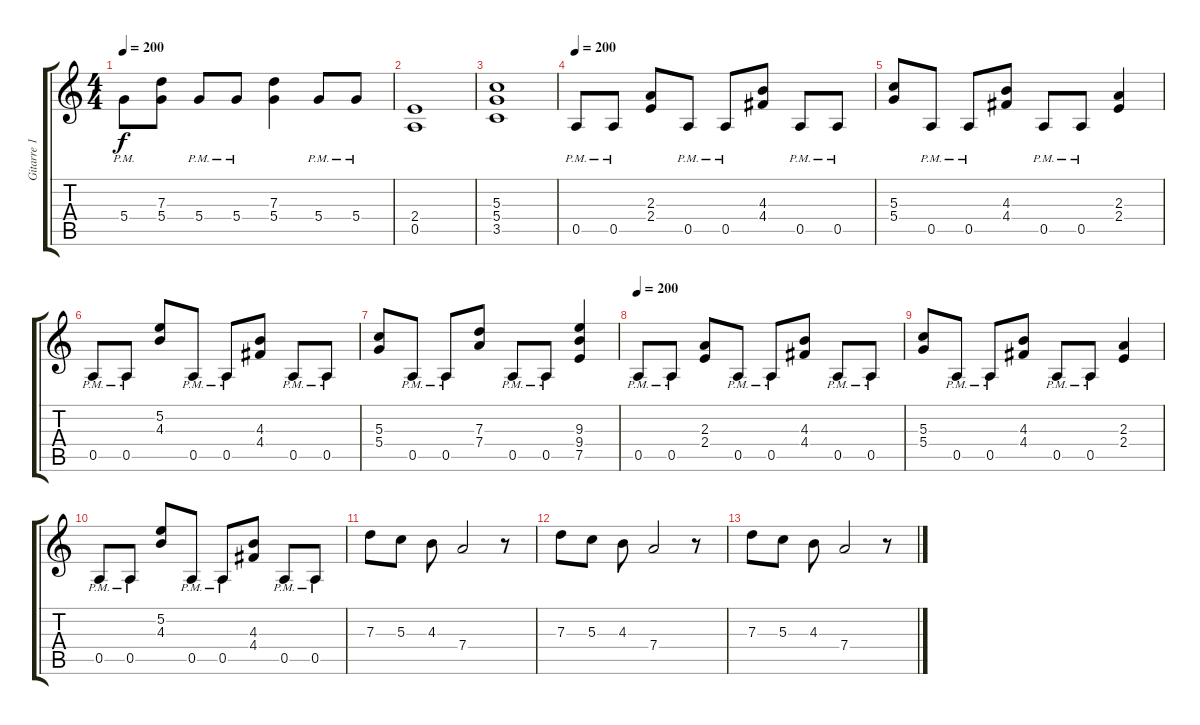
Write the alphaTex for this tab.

\track ("Gitarre 1" "Gitarre 1") {instrument distortionguitar}
\staff {score tabs}
\tuning (E4 B3 G3 D3 A2 E2) {hide}
\ts (4 4)
\tempo 200
\clef g2
\ks c
5.4{pm}.8{dy f} (7.3 5.4).8 5.4{pm}.8 5.4{pm}.8 (7.3 5.4).4 5.4{pm}.8 5.4{pm}.8 |
(2.4 0.5).1 |
(5.3 5.4 3.5).1 |
\tempo 200
0.5{pm}.8 0.5{pm}.8 (2.3 2.4).8 0.5{pm}.8 0.5{pm}.8 (4.3 4.4).8 0.5{pm}.8 0.5{pm}.8 |
(5.3 5.4).8 0.5{pm}.8 0.5{pm}.8 (4.3 4.4).8 0.5{pm}.8 0.5{pm}.8 (2.3 2.4).4 |
0.5{pm}.8 0.5{pm}.8 (5.2 4.3).8 0.5{pm}.8 0.5{pm}.8 (4.3 4.4).8 0.5{pm}.8 0.5{pm}.8 |
(5.3 5.4).8 0.5{pm}.8 0.5{pm}.8 (7.3 7.4).8 0.5{pm}.8 0.5{pm}.8 (9.3 9.4 7.5).4 |
\tempo 200
0.5{pm}.8 0.5{pm}.8 (2.3 2.4).8 0.5{pm}.8 0.5{pm}.8 (4.3 4.4).8 0.5{pm}.8 0.5{pm}.8 |
(5.3 5.4).8 0.5{pm}.8 0.5{pm}.8 (4.3 4.4).8 0.5{pm}.8 0.5{pm}.8 (2.3 2.4).4 |
0.5{pm}.8 0.5{pm}.8 (5.2 4.3).8 0.5{pm}.8 0.5{pm}.8 (4.3 4.4).8 0.5{pm}.8 0.5{pm}.8 |
7.3.8 5.3.8 4.3.8 7.4.2 r.8 |
7.3.8 5.3.8 4.3.8 7.4.2 r.8 |
7.3.8 5.3.8 4.3.8 7.4.2 r.8
